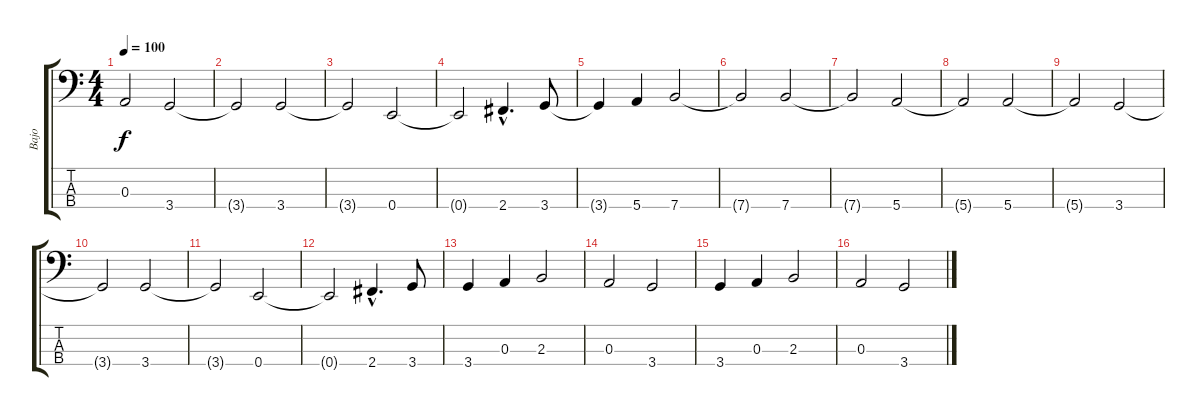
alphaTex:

\track ("Bajo" "Bajo") {instrument electricbasspick}
\staff {score tabs}
\tuning (G2 D2 A1 E1) {hide}
\ts (4 4)
\tempo 100
\clef f4
\ks c
0.3{t}.2{dy f} 3.4.2 |
3.4{t}.2 3.4.2 |
3.4{t}.2 0.4.2 |
0.4{t}.2 2.4{hac}.4{d} 3.4.8 |
3.4{t}.4 5.4.4 7.4.2 |
7.4{t}.2 7.4.2 |
7.4{t}.2 5.4.2 |
5.4{t}.2 5.4.2 |
5.4{t}.2 3.4.2 |
3.4{t}.2 3.4.2 |
3.4{t}.2 0.4.2 |
0.4{t}.2 2.4{hac}.4{d} 3.4.8 |
3.4.4 0.3.4 2.3.2 |
0.3.2 3.4.2 |
3.4.4 0.3.4 2.3.2 |
0.3.2 3.4.2
